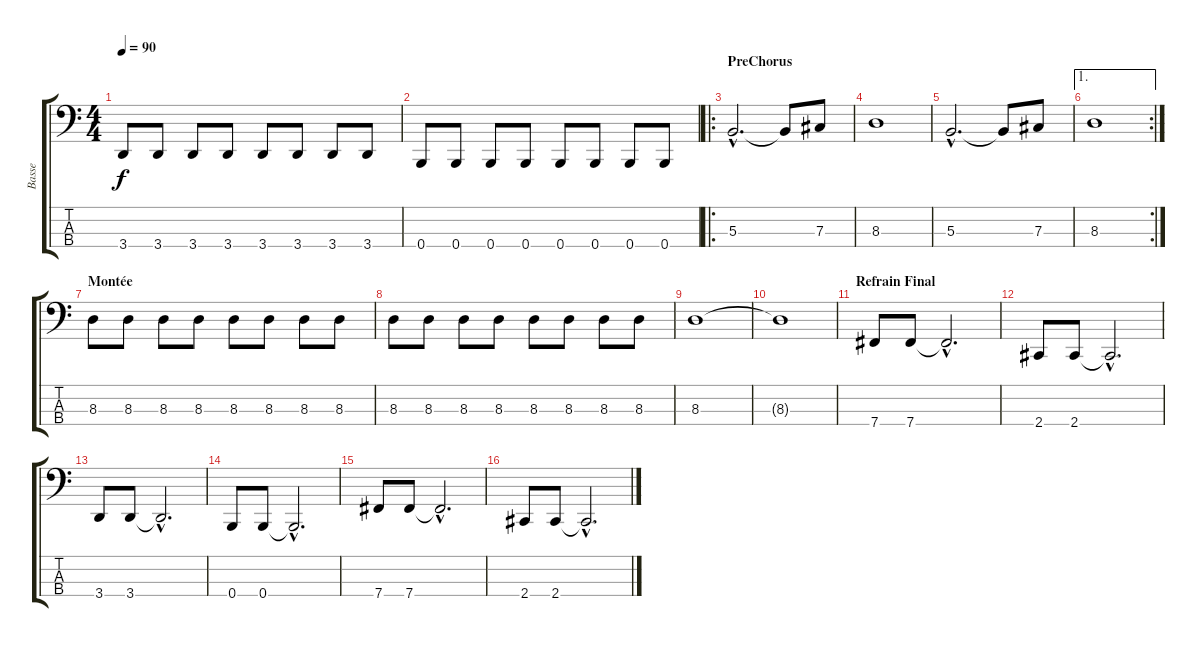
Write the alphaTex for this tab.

\track ("Basse" "Basse") {instrument electricbasspick}
\staff {score tabs}
\tuning (E2 B1 Gb1 B0) {hide}
\ts (4 4)
\tempo 90
\clef f4
\ks c
3.4.8{dy f} 3.4.8 3.4.8 3.4.8 3.4.8 3.4.8 3.4.8 3.4.8 |
0.4.8 0.4.8 0.4.8 0.4.8 0.4.8 0.4.8 0.4.8 0.4.8 |
\ro
\section ("" "PreChorus")
5.3{hac}.2{d} 5.3{t}.8 7.3.8 |
8.3.1 |
5.3{hac}.2{d} 5.3{t}.8 7.3.8 |
\ae 1
\rc 2
8.3.1 |
\section ("" "Montée")
8.3.8 8.3.8 8.3.8 8.3.8 8.3.8 8.3.8 8.3.8 8.3.8 |
8.3.8 8.3.8 8.3.8 8.3.8 8.3.8 8.3.8 8.3.8 8.3.8 |
8.3.1 |
8.3{t}.1 |
\section ("" "Refrain Final")
7.4.8 7.4.8 7.4{hac t}.2{d} |
2.4.8 2.4.8 2.4{hac t}.2{d} |
3.4.8 3.4.8 3.4{hac t}.2{d} |
0.4.8 0.4.8 0.4{hac t}.2{d} |
7.4.8 7.4.8 7.4{hac t}.2{d} |
2.4.8 2.4.8 2.4{hac t}.2{d}
